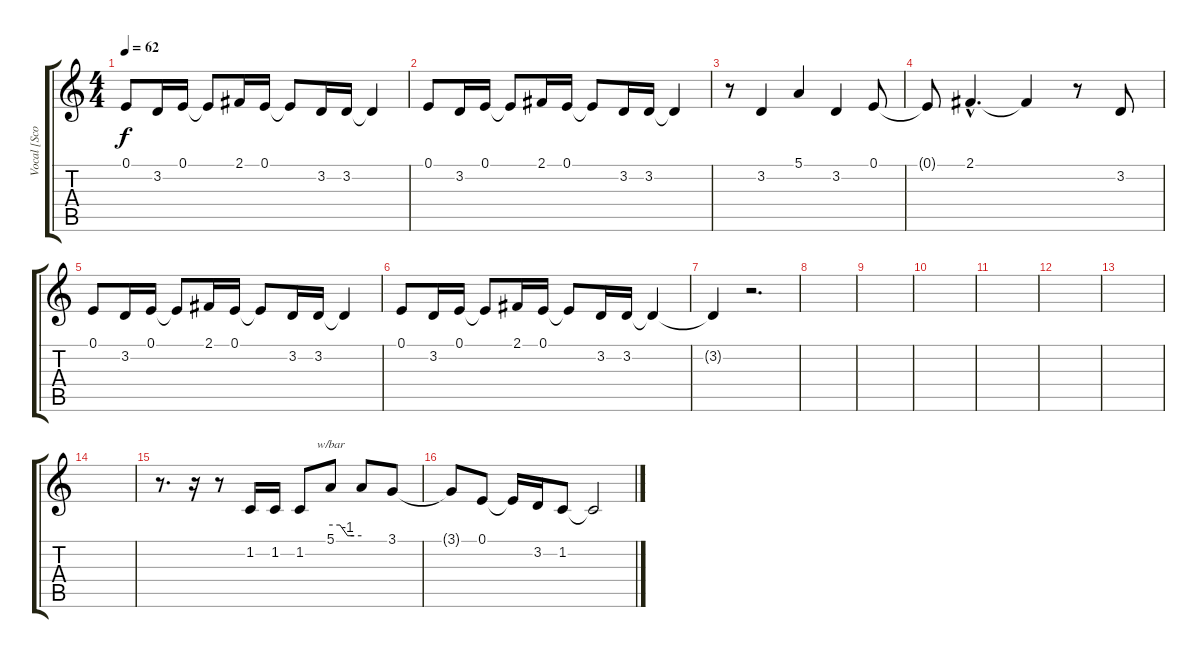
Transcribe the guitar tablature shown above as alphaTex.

\track ("Vocal [Scott]" "Vocal [Sco") {instrument lead2sawtooth}
\staff {score tabs}
\tuning (E4 B3 G3 D3 A2 E2) {hide}
\ts (4 4)
\tempo 62
\clef g2
\ks c
0.1.8{dy f} 3.2.16 0.1.16 0.1{t}.8 2.1.16 0.1.16 0.1{t}.8 3.2.16 3.2.16 3.2{t}.4 |
0.1.8 3.2.16 0.1.16 0.1{t}.8 2.1.16 0.1.16 0.1{t}.8 3.2.16 3.2.16 3.2{t}.4 |
r.8 3.2.4 5.1.4 3.2.4 0.1.8 |
0.1{t}.8 2.1{hac}.4{d} 2.1{t}.4 r.8 3.2.8 |
0.1.8 3.2.16 0.1.16 0.1{t}.8 2.1.16 0.1.16 0.1{t}.8 3.2.16 3.2.16 3.2{t}.4 |
0.1.8 3.2.16 0.1.16 0.1{t}.8 2.1.16 0.1.16 0.1{t}.8 3.2.16 3.2.16 3.2{t}.4 |
3.2{t}.4 r.2{d} |
|
|
|
|
|
|
|
r.8{d} r.16 r.8 1.2.16 1.2.16 1.2.8 5.1.8{tbe (custom default 0 0 18 0 33 -4 45 -4 60 -4)} 5.1{t}.8 3.1.8 |
3.1{t}.8 0.1.8 0.1{t}.16 3.2.16 1.2.8 1.2{t}.2
